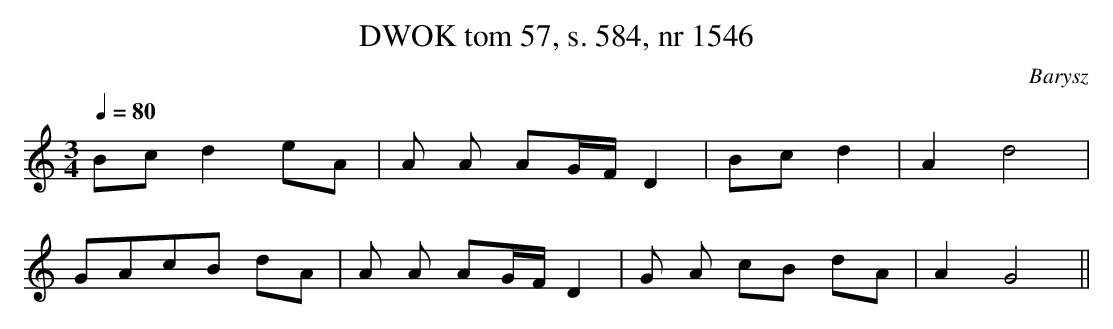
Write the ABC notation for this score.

X:1
T: DWOK tom 57, s. 584, nr 1546
O:Barysz
L:1/8
M:3/4
K:C
Q:1/4=80
Bcd2 eA|A A AG/F/D2|Bcd2|A2d4|
GAcB dA|A A AG/F/ D2|G A cB dA|A2G4||
